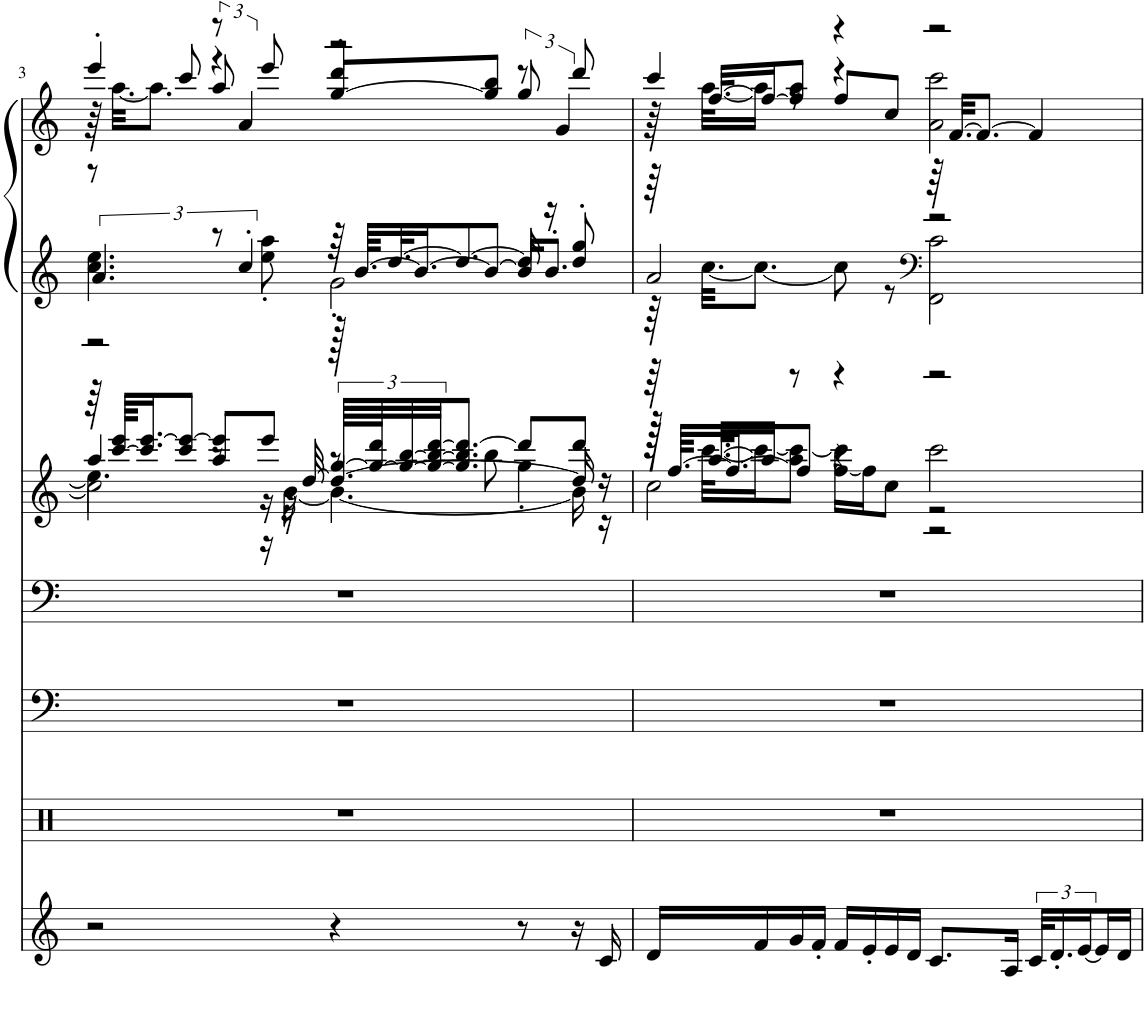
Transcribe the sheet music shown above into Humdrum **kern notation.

**kern	**kern	**kern	**kern	**kern	**kern	**kern
*part6	*part5	*part4	*part3	*part2	*part1	*part1
*staff7	*staff6	*staff5	*staff4	*staff3	*staff2	*staff1
*I"Calliope	*I"Percussion	*I"Harpsichord	*I"Steel Gtr.	*I"E.Grand	*I"Bright Piano	*
*	*	*I'Hpschd	*	*	*I'Pno	*
!!LO:PB:g=z
*clefG2	*clefX	*clefF4	*clefF4	*clefG2	*clefG2	*clefG2
*k[]	*k[]	*k[]	*k[]	*k[]	*k[]	*k[]
*M4/4	*M4/4	*M4/4	*M4/4	*M4/4	*M4/4	*M4/4
=3	=3	=3	=3	=3	=3	=3
*	*	*	*	*^	*^	*^
*	*	*	*	*	*^	*	*^	*	*^
*	*	*	*	*	*	*^	*	*	*	*	*	*
2r	1r	1r	1r	64r	2cc\]	4aa/	4.ee\]	6.a/	4.cc\ 4.ee\	2r	4eee'/	64r	8r
.	.	.	.	[64ccc/ 64eee/KKLL	.	.	.	.	.	.	.	[32.aa\KKL	.
.	.	.	.	16.ccc/] [16.eee/J	.	.	.	.	.	.	.	.	.
.	.	.	.	.	.	.	.	.	.	.	.	8.aa\J]	.
.	.	.	.	8ccc/ 8eee/_J	.	.	.	.	.	.	.	.	8ccc/
.	.	.	.	8aa/ 8eee/]L	.	8r	.	12r	.	.	8r	4r	12aa/
.	.	.	.	.	.	.	.	6cc'/	.	.	.	.	6a/
.	.	.	.	8eee/J	.	16r	16r	.	8ee\' 8aa\'	.	8eee/	.	.
.	.	.	.	.	.	32r	[16b\	.	.	.	.	.	.
.	.	.	.	.	.	[32dd/	.	.	.	.	.	.	.
4r	.	.	.	[96gg/LLLL	8r	4.dd/_	4.b\_	64r	2g'\	128r	4ddd'/	2r	[8gg/L
.	.	.	.	.	.	.	.	.	.	[64.b/KKLL	.	.	.
.	.	.	.	96gg/_ 96ddd/J	.	.	.	.	.	.	.	.	.
.	.	.	.	.	.	.	.	[32.dd/KKL	.	.	.	.	.
.	.	.	.	48gg/_ [48bb/	.	.	.	.	.	.	.	.	.
.	.	.	.	.	.	.	.	.	.	16.b/J_	.	.	.
.	.	.	.	48gg/_ 48bb/_ [48ddd/JJ	.	.	.	.	.	.	.	.	.
.	.	.	.	8.gg/] 8.bb/] 8.ddd/_J	.	.	.	8.dd/J_	.	.	.	.	.
.	.	.	.	.	8bb\	.	.	.	.	8b/J_	.	.	8gg/] 8bb/J
8r	.	.	.	8ddd/L]	4gg'\	.	.	16dd/]	.	16b/KL]	8r	.	12gg/
.	.	.	.	.	.	.	.	16r	.	8.b'/J	.	.	.
.	.	.	.	.	.	.	.	.	.	.	.	.	6g/
16r	.	.	.	8ddd/J	.	16dd/]	16b\]	8dd/' 8gg/'	.	.	8ddd/	.	.
16c/	.	.	.	.	.	16r	16r	.	.	.	.	.	.
*	*	*	*	*	*	*	*	*	*v	*v	*	*	*
=4	=4	=4	=4	=4	=4	=4	=4	=4	=4	=4	=4	=4
16d/LL	1r	1r	1r	64r	64r	128r	2cc\	2a/	64r	4ccc/	64r	64r
.	.	.	.	.	.	[64.ff/KKLL	.	.	.	.	.	.
.	.	.	.	[32.aa/KLL	[32.ccc\KLL	.	.	.	[32.cc\KKL	.	[32.aa\KLL	[32.ff/KLL
.	.	.	.	.	.	16.ff/J_	.	.	.	.	.	.
16f/	.	.	.	16aa/JJ]	16ccc\J_	.	.	.	8.cc\J_	.	16aa\JJ]	16ff/J_
16g/	.	.	.	8r	8aa\ 8ccc\_J	8ff/J]	.	.	.	.	8r	8ff/] 8aa/J
16f'/JJ	.	.	.	.	.	.	.	.	.	.	.	.
16f/LL	.	.	.	4r	[16ff\ 16ccc\]LL	4r	.	.	8cc\]	4r	4r	8ff/L
16e'/	.	.	.	.	16ff\J]	.	.	.	.	.	.	.
16e/	.	.	.	.	8cc\J	.	.	.	8r	.	.	8cc/J
16d/JJ	.	.	.	.	.	.	.	.	.	.	.	.
*	*	*	*	*	*	*	*	*clefF4	*	*	*	*
8.c/L	.	.	.	2r	2ccc\	2r	2r	2r	2FF\ 2c\	2r	2a\ 2ccc\	64r
.	.	.	.	.	.	.	.	.	.	.	.	[32.f/KKL
.	.	.	.	.	.	.	.	.	.	.	.	8.f/J_
16A/Jk	.	.	.	.	.	.	.	.	.	.	.	.
48c/KLL	.	.	.	.	.	.	.	.	.	.	.	4f/]
24.d'/	.	.	.	.	.	.	.	.	.	.	.	.
[24e/	.	.	.	.	.	.	.	.	.	.	.	.
16e/]	.	.	.	.	.	.	.	.	.	.	.	.
16d/JJ	.	.	.	.	.	.	.	.	.	.	.	.
*	*	*	*	*v	*v	*v	*v	*	*	*	*	*
*	*	*	*	*	*v	*v	*	*	*
*	*	*	*	*	*	*v	*v	*v
=	=	=	=	=	=	=
*-	*-	*-	*-	*-	*-	*-
